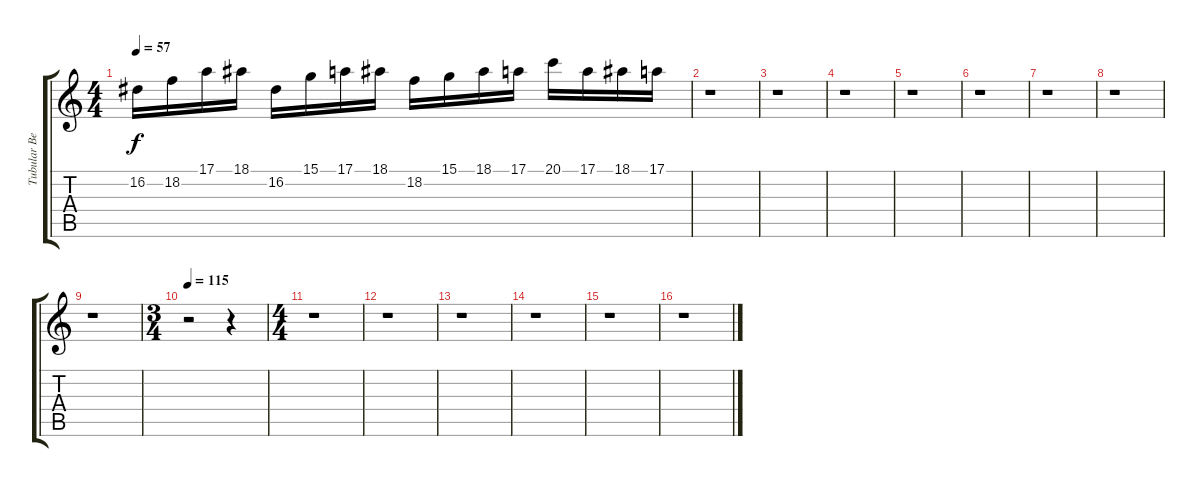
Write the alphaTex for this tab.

\track ("Tubular Bells" "Tubular Be") {instrument tubularbells}
\staff {score tabs}
\tuning (E4 B3 G3 D3 A2 E2) {hide}
\ts (4 4)
\tempo 57
\clef g2
\ks c
16.2.16{dy f} 18.2.16 17.1.16 18.1.16 16.2.16 15.1.16 17.1.16 18.1.16 18.2.16 15.1.16 18.1.16 17.1.16 20.1.16 17.1.16 18.1.16 17.1.16 |
r.1 |
r.1 |
r.1 |
r.1 |
r.1 |
r.1 |
r.1 |
r.1 |
\ts (3 4)
\tempo 115
r.2 r.4 |
\ts (4 4)
r.1 |
r.1 |
r.1 |
r.1 |
r.1 |
r.1
